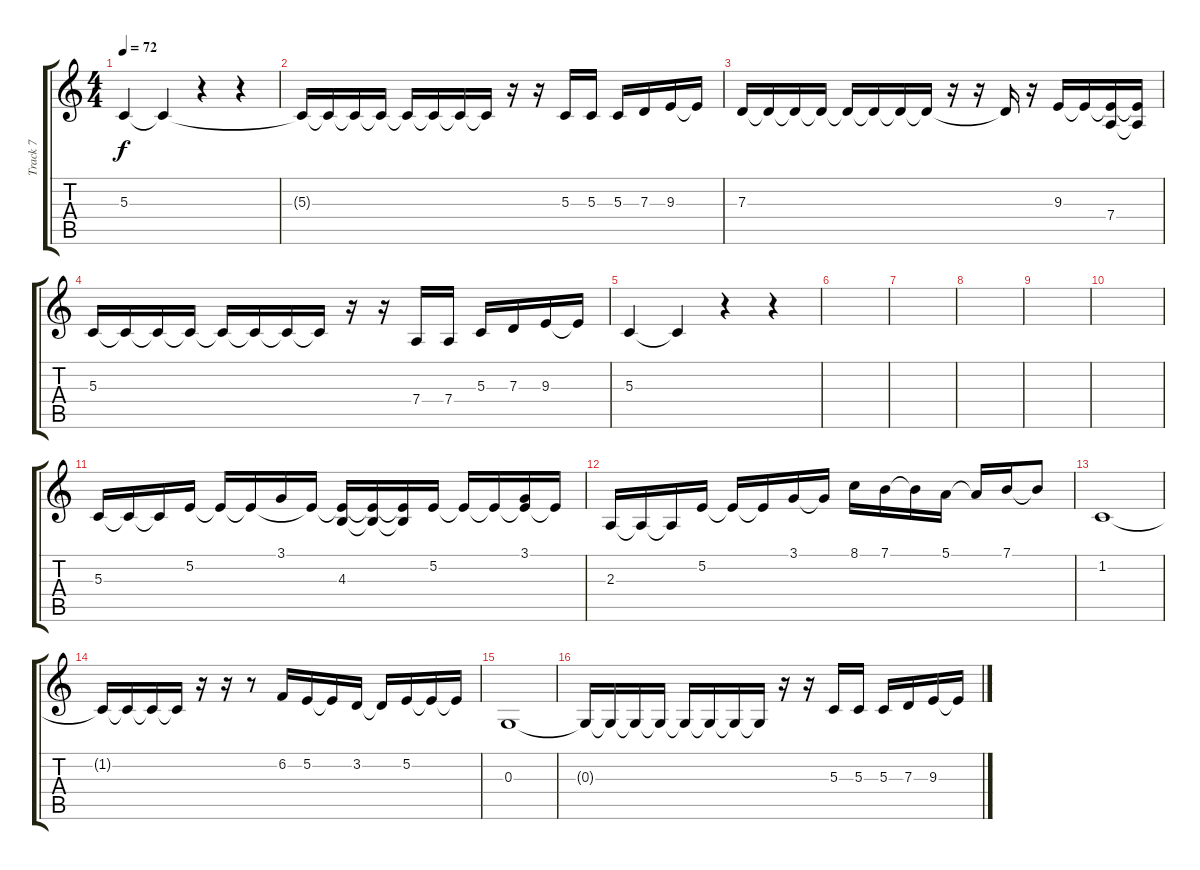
\track ("Track 7" "Track 7") {instrument altosax}
\staff {score tabs}
\tuning (E4 B3 G3 D3 A2 E2) {hide}
\ts (4 4)
\tempo 72
\clef g2
\ks c
5.3.4{dy f} 5.3{t}.4 r.4 r.4 |
5.3{t}.16 5.3{t}.16 5.3{t}.16 5.3{t}.16 5.3{t}.16 5.3{t}.16 5.3{t}.16 5.3{t}.16 r.16 r.16 5.3.16 5.3.16 5.3.16 7.3.16 9.3.16 9.3{t}.16 |
7.3.16 7.3{t}.16 7.3{t}.16 7.3{t}.16 7.3{t}.16 7.3{t}.16 7.3{t}.16 7.3{t}.16 r.16 r.16 7.3{t}.16 r.16 9.3.16 9.3{t}.16 (9.3{t} 7.4).16 (9.3{t} 7.4{t}).16 |
5.3.16 5.3{t}.16 5.3{t}.16 5.3{t}.16 5.3{t}.16 5.3{t}.16 5.3{t}.16 5.3{t}.16 r.16 r.16 7.4.16 7.4.16 5.3.16 7.3.16 9.3.16 9.3{t}.16 |
5.3.4 5.3{t}.4 r.4 r.4 |
|
|
|
|
|
5.3.16 5.3{t}.16 5.3{t}.16 5.2.16 5.2{t}.16 5.2{t}.16 3.1.16 5.2{t}.16 (5.2{t} 4.3).16 (5.2{t} 4.3{t}).16 (5.2{t} 4.3{t}).16 5.2.16 5.2{t}.16 5.2{t}.16 (3.1 5.2{t}).16 5.2{t}.16 |
2.3.16 2.3{t}.16 2.3{t}.16 5.2.16 5.2{t}.16 5.2{t}.16 3.1.16 3.1{t}.16 8.1.16 7.1.16 7.1{t}.16 5.1.16 5.1{t}.16 7.1.16 7.1{t}.8 |
1.2.1 |
1.2{t}.16 1.2{t}.16 1.2{t}.16 1.2{t}.16 r.16 r.16 r.8 6.2.16 5.2.16 5.2{t}.16 3.2.16 3.2{t}.16 5.2.16 5.2{t}.16 5.2{t}.16 |
0.3.1 |
0.3{t}.16 0.3{t}.16 0.3{t}.16 0.3{t}.16 0.3{t}.16 0.3{t}.16 0.3{t}.16 0.3{t}.16 r.16 r.16 5.3.16 5.3.16{txt ""} 5.3.16 7.3.16 9.3.16 9.3{t}.16
